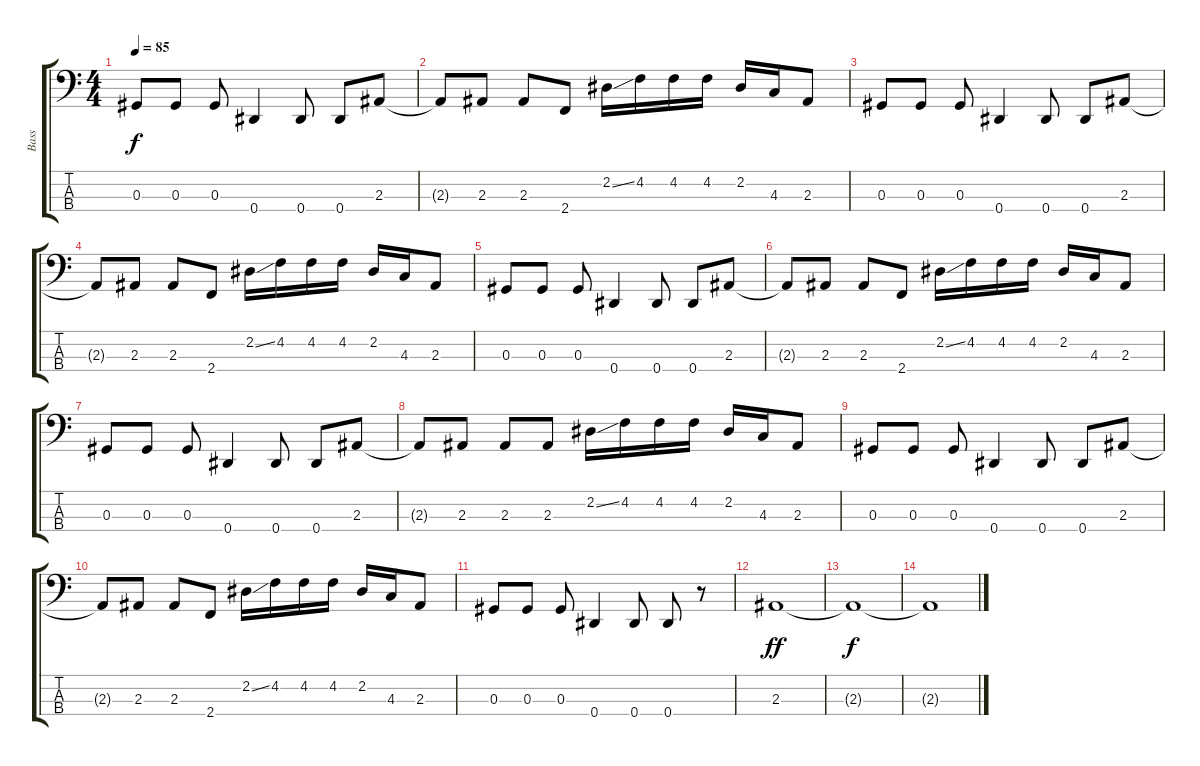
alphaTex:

\track ("Bass" "Bass") {instrument electricbassfinger}
\staff {score tabs}
\tuning (Gb2 Db2 Ab1 Eb1) {hide}
\ts (4 4)
\tempo 85
\clef f4
\ks c
0.3.8{dy f} 0.3.8 0.3.8 0.4.4 0.4.8 0.4.8 2.3.8 |
2.3{t}.8 2.3.8 2.3.8 2.4.8 2.2{ss}.16 4.2.16 4.2.16 4.2.16 2.2.16 4.3.16 2.3.8 |
0.3.8 0.3.8 0.3.8 0.4.4 0.4.8 0.4.8 2.3.8 |
2.3{t}.8 2.3.8 2.3.8 2.4.8 2.2{ss}.16 4.2.16 4.2.16 4.2.16 2.2.16 4.3.16 2.3.8 |
0.3.8 0.3.8 0.3.8 0.4.4 0.4.8 0.4.8 2.3.8 |
2.3{t}.8 2.3.8 2.3.8 2.4.8 2.2{ss}.16 4.2.16 4.2.16 4.2.16 2.2.16 4.3.16 2.3.8 |
0.3.8 0.3.8 0.3.8 0.4.4 0.4.8 0.4.8 2.3.8 |
2.3{t}.8 2.3.8 2.3.8 2.3.8 2.2{ss}.16 4.2.16 4.2.16 4.2.16 2.2.16 4.3.16 2.3.8 |
0.3.8 0.3.8 0.3.8 0.4.4 0.4.8 0.4.8 2.3.8 |
2.3{t}.8 2.3.8 2.3.8 2.4.8 2.2{ss}.16 4.2.16 4.2.16 4.2.16 2.2.16 4.3.16 2.3.8 |
0.3.8 0.3.8 0.3.8 0.4.4 0.4.8 0.4.8 r.8 |
2.3.1{dy ff} |
2.3{t}.1{dy f} |
2.3{t}.1
